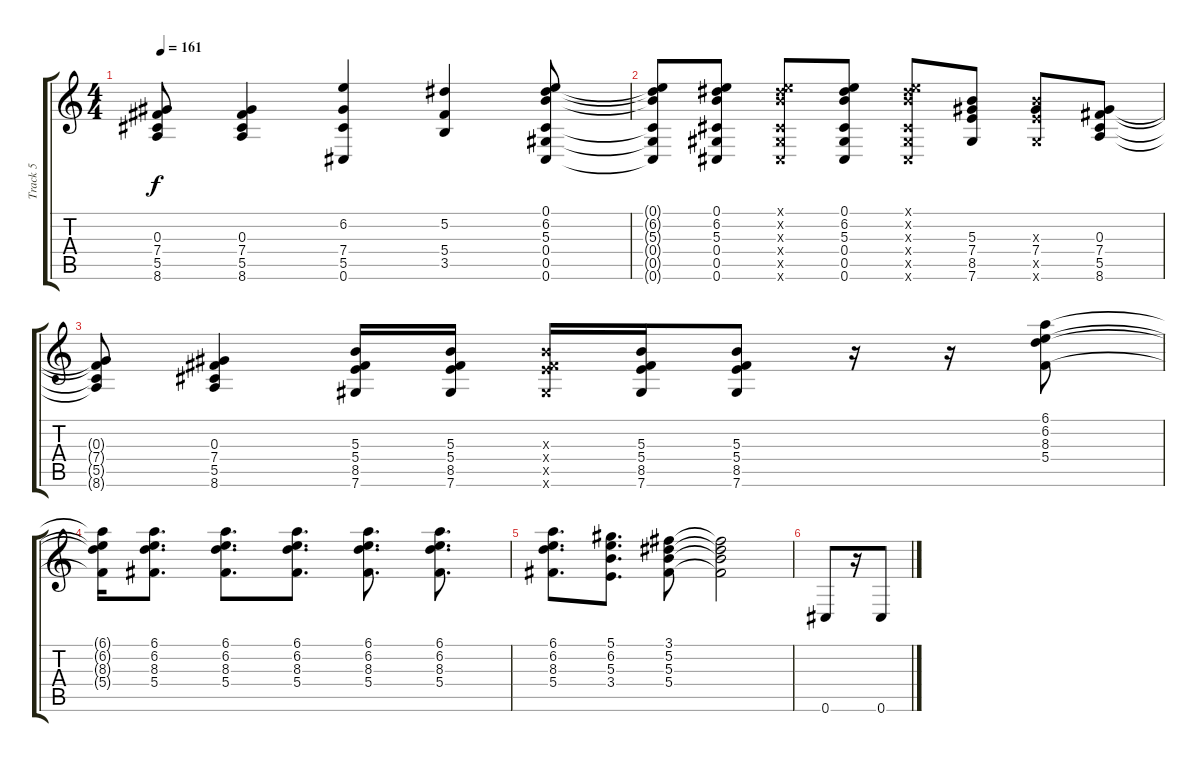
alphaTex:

\track ("Track 5" "Track 5") {instrument acousticguitarsteel}
\staff {score tabs}
\tuning (Eb4 Bb3 Gb3 Db3 Ab2 Db2) {hide}
\ts (4 4)
\tempo 161
\clef g2
\ks c
(0.3{t} 7.4{t} 5.5{t} 8.6{t}).8{dy f} (0.3 7.4 5.5 8.6).4 (6.2 7.4 5.5 0.6).4 (5.2 5.4 3.5).4 (0.1 6.2 5.3 0.4 0.5 0.6).8 |
(0.1{t} 6.2{t} 5.3{t} 0.4{t} 0.5{t} 0.6{t}).8 (0.1 6.2 5.3 0.4 0.5 0.6).8 (0.1{x} 6.2{x} 5.3{x} 0.4{x} 0.5{x} 0.6{x}).8 (0.1 6.2 5.3 0.4 0.5 0.6).8 (0.1{x} 6.2{x} 5.3{x} 0.4{x} 0.5{x} 0.6{x}).8 (5.3 7.4 8.5 7.6).8 (5.3{x} 7.4 8.5{x} 7.6{x}).8 (0.3 7.4 5.5 8.6).8 |
(0.3{t} 7.4{t} 5.5{t} 8.6{t}).8 (0.3 7.4 5.5 8.6).4 (5.3 5.4 8.5 7.6).16 (5.3 5.4 8.5 7.6).16 (5.3{x} 5.4{x} 8.5{x} 7.6{x}).16 (5.3 5.4 8.5 7.6).16 (5.3 5.4 8.5 7.6).8 r.16 r.16 (6.1 6.2 8.3 5.4).8 |
(6.1{t} 6.2{t} 8.3{t} 5.4{t}).16 (6.1 6.2 8.3 5.4).8{d} (6.1 6.2 8.3 5.4).8{d} (6.1 6.2 8.3 5.4).8{d} (6.1 6.2 8.3 5.4).8{d} (6.1 6.2 8.3 5.4).8{d} |
(6.1 6.2 8.3 5.4).8{d} (5.1 6.2 5.3 3.4).8{d} (3.1 5.2 5.3 5.4).8 (3.1{t} 5.2{t} 5.3{t} 5.4{t}).2 |
0.6.8 r.16 0.6.8
